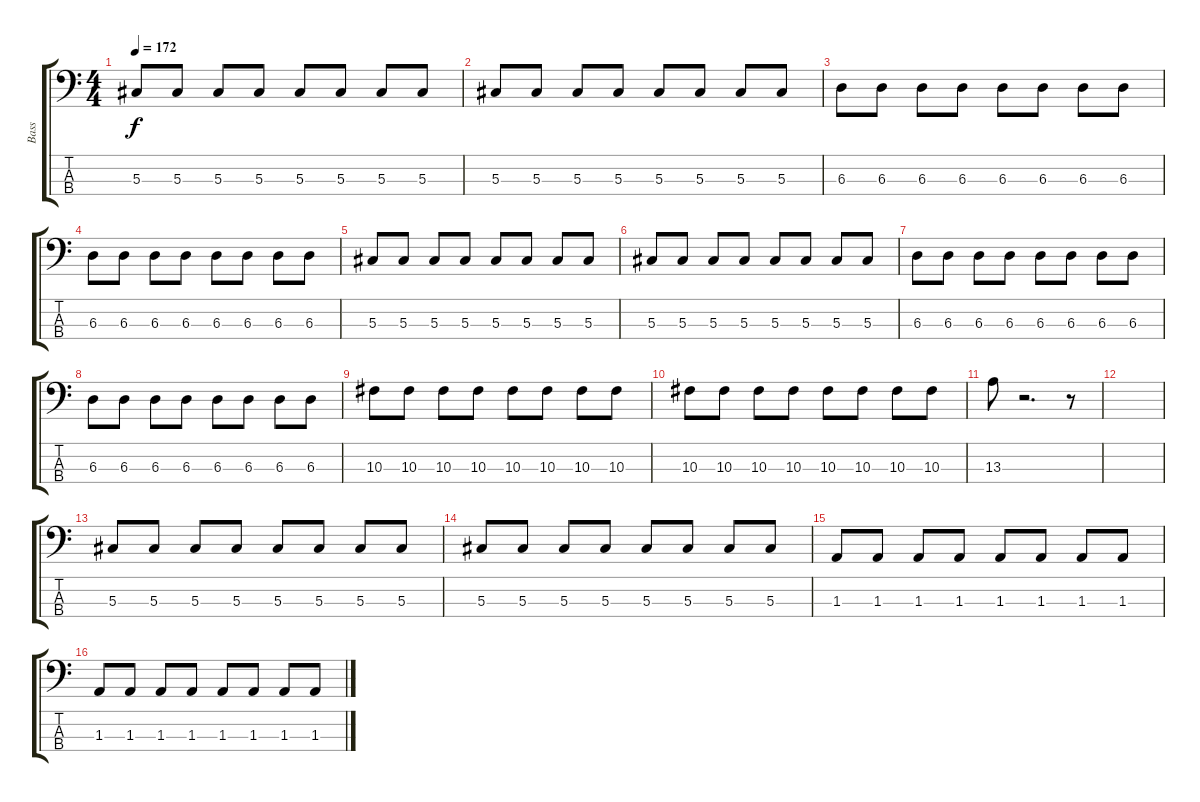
\track ("Bass" "Bass") {instrument electricbasspick}
\staff {score tabs}
\tuning (Gb2 Db2 Ab1 Db1) {hide}
\ts (4 4)
\tempo 172
\clef f4
\ks c
5.3.8{dy f} 5.3.8 5.3.8 5.3.8 5.3.8 5.3.8 5.3.8 5.3.8 |
5.3.8 5.3.8 5.3.8 5.3.8 5.3.8 5.3.8 5.3.8 5.3.8 |
6.3.8 6.3.8 6.3.8 6.3.8 6.3.8 6.3.8 6.3.8 6.3.8 |
6.3.8 6.3.8 6.3.8 6.3.8 6.3.8 6.3.8 6.3.8 6.3.8 |
5.3.8 5.3.8 5.3.8 5.3.8 5.3.8 5.3.8 5.3.8 5.3.8 |
5.3.8 5.3.8 5.3.8 5.3.8 5.3.8 5.3.8 5.3.8 5.3.8 |
6.3.8 6.3.8 6.3.8 6.3.8 6.3.8 6.3.8 6.3.8 6.3.8 |
6.3.8 6.3.8 6.3.8 6.3.8 6.3.8 6.3.8 6.3.8 6.3.8 |
10.3.8 10.3.8 10.3.8 10.3.8 10.3.8 10.3.8 10.3.8 10.3.8 |
10.3.8 10.3.8 10.3.8 10.3.8 10.3.8 10.3.8 10.3.8 10.3.8 |
13.3.8 r.2{d} r.8 |
|
5.3.8 5.3.8 5.3.8 5.3.8 5.3.8 5.3.8 5.3.8 5.3.8 |
5.3.8 5.3.8 5.3.8 5.3.8 5.3.8 5.3.8 5.3.8 5.3.8 |
1.3.8 1.3.8 1.3.8 1.3.8 1.3.8 1.3.8 1.3.8 1.3.8 |
1.3.8 1.3.8 1.3.8 1.3.8 1.3.8 1.3.8 1.3.8 1.3.8
